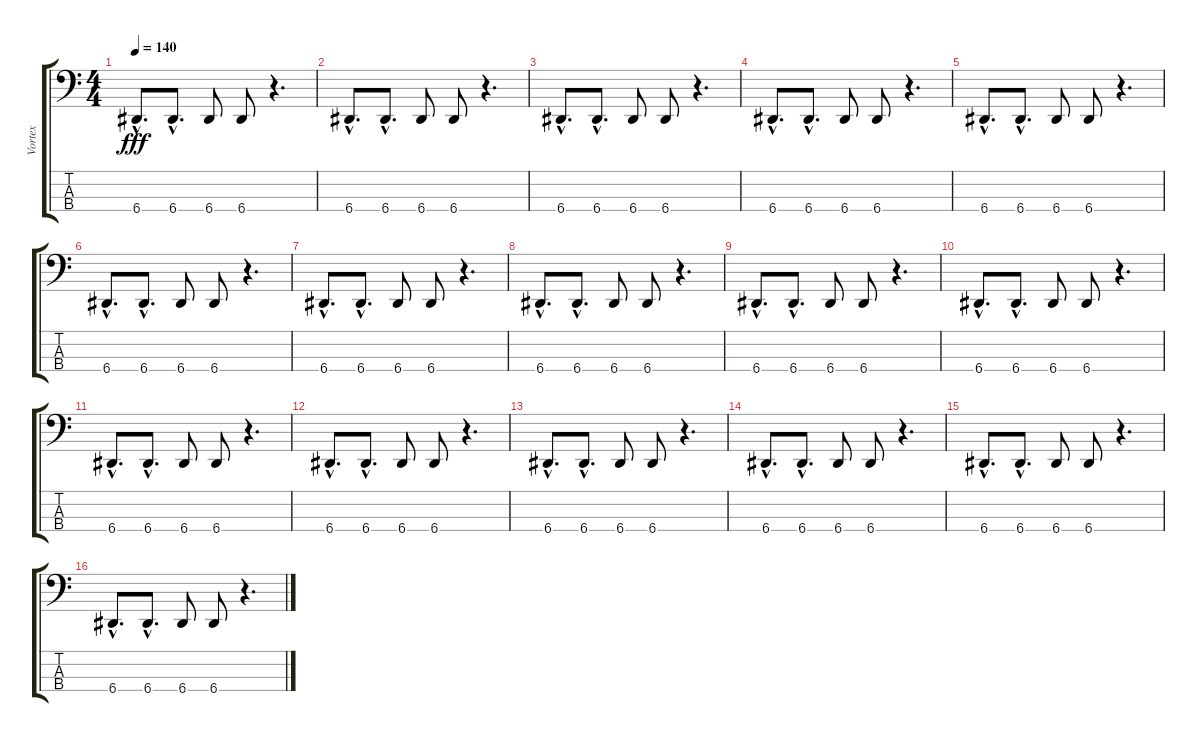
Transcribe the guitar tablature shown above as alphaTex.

\track ("Vortex" "Vortex") {instrument electricbassfinger}
\staff {score tabs}
\tuning (C2 G1 D1 A0) {hide}
\ts (4 4)
\tempo 140
\clef f4
\ks c
6.4{hac}.8{d dy fff} 6.4{hac}.8{d} 6.4.8 6.4.8 r.4{d} |
6.4{hac}.8{d} 6.4{hac}.8{d} 6.4.8 6.4.8 r.4{d} |
6.4{hac}.8{d} 6.4{hac}.8{d} 6.4.8 6.4.8 r.4{d} |
6.4{hac}.8{d} 6.4{hac}.8{d} 6.4.8 6.4.8 r.4{d} |
6.4{hac}.8{d} 6.4{hac}.8{d} 6.4.8 6.4.8 r.4{d} |
6.4{hac}.8{d} 6.4{hac}.8{d} 6.4.8 6.4.8 r.4{d} |
6.4{hac}.8{d} 6.4{hac}.8{d} 6.4.8 6.4.8 r.4{d} |
6.4{hac}.8{d} 6.4{hac}.8{d} 6.4.8 6.4.8 r.4{d} |
6.4{hac}.8{d} 6.4{hac}.8{d} 6.4.8 6.4.8 r.4{d} |
6.4{hac}.8{d} 6.4{hac}.8{d} 6.4.8 6.4.8 r.4{d} |
6.4{hac}.8{d} 6.4{hac}.8{d} 6.4.8 6.4.8 r.4{d} |
6.4{hac}.8{d} 6.4{hac}.8{d} 6.4.8 6.4.8 r.4{d} |
6.4{hac}.8{d} 6.4{hac}.8{d} 6.4.8 6.4.8 r.4{d} |
6.4{hac}.8{d} 6.4{hac}.8{d} 6.4.8 6.4.8 r.4{d} |
6.4{hac}.8{d} 6.4{hac}.8{d} 6.4.8 6.4.8 r.4{d} |
6.4{hac}.8{d} 6.4{hac}.8{d} 6.4.8 6.4.8 r.4{d}
